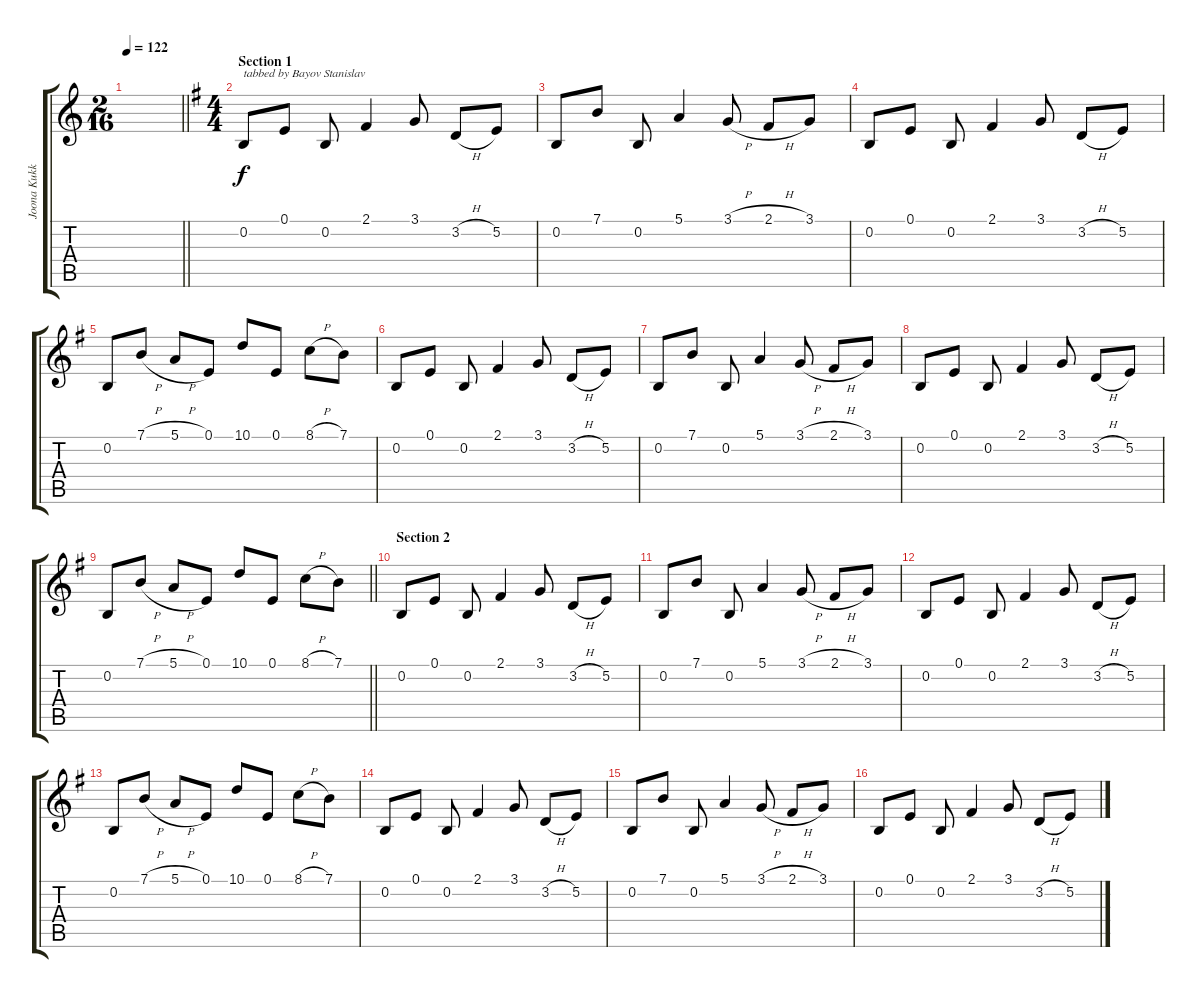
\track ("Joona Kukkola (keyboard)" "Joona Kukk") {instrument choiraahs}
\staff {score tabs}
\tuning (E4 B3 G3 D3 A2 E2) {hide}
\ts (2 16)
\tempo 122
\clef g2
\barLineRight lightlight
\ks c
|
\ts (4 4)
\section ("" "Section 1")
\ks eminor
0.2.8{txt "tabbed by Bayov Stanislav"} 0.1.8 0.2.8 2.1.4 3.1.8 3.2{h}.8 5.2.8 |
0.2.8 7.1.8 0.2.8 5.1.4 3.1{h}.8 2.1{h}.8 3.1.8 |
0.2.8 0.1.8 0.2.8 2.1.4 3.1.8 3.2{h}.8 5.2.8 |
0.2.8 7.1{h}.8 5.1{h}.8 0.1.8 10.1.8 0.1.8 8.1{h}.8 7.1.8 |
0.2.8 0.1.8 0.2.8 2.1.4 3.1.8 3.2{h}.8 5.2.8 |
0.2.8 7.1.8 0.2.8 5.1.4 3.1{h}.8 2.1{h}.8 3.1.8 |
0.2.8 0.1.8 0.2.8 2.1.4 3.1.8 3.2{h}.8 5.2.8 |
\barLineRight lightlight
0.2.8 7.1{h}.8 5.1{h}.8 0.1.8 10.1.8 0.1.8 8.1{h}.8 7.1.8 |
\section ("" "Section 2")
0.2.8 0.1.8 0.2.8 2.1.4 3.1.8 3.2{h}.8 5.2.8 |
0.2.8 7.1.8 0.2.8 5.1.4 3.1{h}.8 2.1{h}.8 3.1.8 |
0.2.8 0.1.8 0.2.8 2.1.4 3.1.8 3.2{h}.8 5.2.8 |
0.2.8 7.1{h}.8 5.1{h}.8 0.1.8 10.1.8 0.1.8 8.1{h}.8 7.1.8 |
0.2.8 0.1.8 0.2.8 2.1.4 3.1.8 3.2{h}.8 5.2.8 |
0.2.8 7.1.8 0.2.8 5.1.4 3.1{h}.8 2.1{h}.8 3.1.8 |
0.2.8 0.1.8 0.2.8 2.1.4 3.1.8 3.2{h}.8 5.2.8
